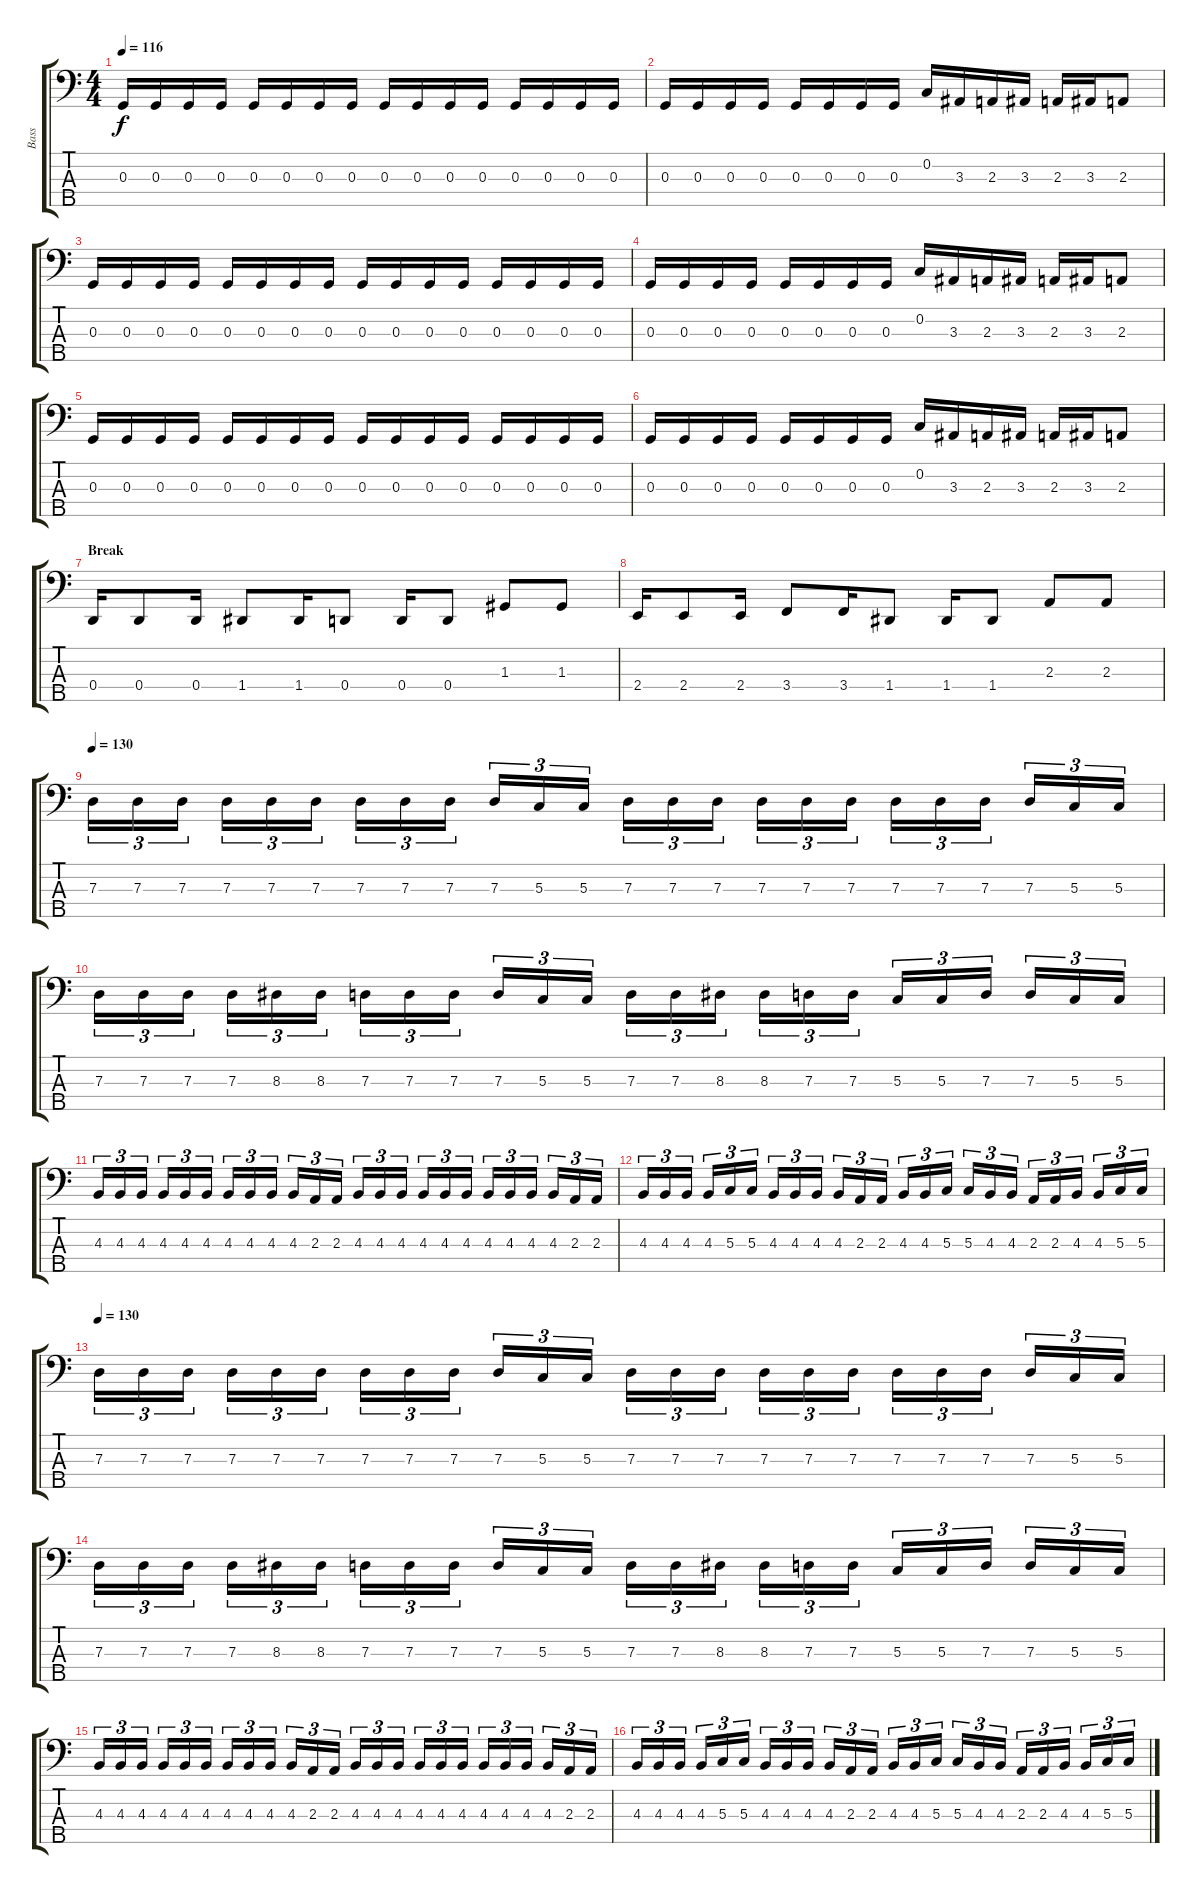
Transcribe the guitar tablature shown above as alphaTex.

\track ("Bass" "Bass") {instrument electricbassfinger}
\staff {score tabs}
\tuning (F2 C2 G1 D1 A0) {hide}
\ts (4 4)
\tempo 116
\clef f4
\ks c
0.3.16{dy f} 0.3.16 0.3.16 0.3.16 0.3.16 0.3.16 0.3.16 0.3.16 0.3.16 0.3.16 0.3.16 0.3.16 0.3.16 0.3.16 0.3.16 0.3.16 |
0.3.16 0.3.16 0.3.16 0.3.16 0.3.16 0.3.16 0.3.16 0.3.16 0.2.16 3.3.16 2.3.16 3.3.16 2.3.16 3.3.16 2.3.8 |
0.3.16 0.3.16 0.3.16 0.3.16 0.3.16 0.3.16 0.3.16 0.3.16 0.3.16 0.3.16 0.3.16 0.3.16 0.3.16 0.3.16 0.3.16 0.3.16 |
0.3.16 0.3.16 0.3.16 0.3.16 0.3.16 0.3.16 0.3.16 0.3.16 0.2.16 3.3.16 2.3.16 3.3.16 2.3.16 3.3.16 2.3.8 |
0.3.16 0.3.16 0.3.16 0.3.16 0.3.16 0.3.16 0.3.16 0.3.16 0.3.16 0.3.16 0.3.16 0.3.16 0.3.16 0.3.16 0.3.16 0.3.16 |
0.3.16 0.3.16 0.3.16 0.3.16 0.3.16 0.3.16 0.3.16 0.3.16 0.2.16 3.3.16 2.3.16 3.3.16 2.3.16 3.3.16 2.3.8 |
\section ("" "Break")
0.4.16 0.4.8 0.4.16 1.4.8 1.4.16 0.4.8 0.4.16 0.4.8 1.3.8 1.3.8 |
2.4.16 2.4.8 2.4.16 3.4.8 3.4.16 1.4.8 1.4.16 1.4.8 2.3.8 2.3.8 |
\tempo 130
7.3.16{tu (3 2)} 7.3.16{tu (3 2)} 7.3.16{tu (3 2)} 7.3.16{tu (3 2)} 7.3.16{tu (3 2)} 7.3.16{tu (3 2)} 7.3.16{tu (3 2)} 7.3.16{tu (3 2)} 7.3.16{tu (3 2)} 7.3.16{tu (3 2)} 5.3.16{tu (3 2)} 5.3.16{tu (3 2)} 7.3.16{tu (3 2)} 7.3.16{tu (3 2)} 7.3.16{tu (3 2)} 7.3.16{tu (3 2)} 7.3.16{tu (3 2)} 7.3.16{tu (3 2)} 7.3.16{tu (3 2)} 7.3.16{tu (3 2)} 7.3.16{tu (3 2)} 7.3.16{tu (3 2)} 5.3.16{tu (3 2)} 5.3.16{tu (3 2)} |
7.3.16{tu (3 2)} 7.3.16{tu (3 2)} 7.3.16{tu (3 2)} 7.3.16{tu (3 2)} 8.3.16{tu (3 2)} 8.3.16{tu (3 2)} 7.3.16{tu (3 2)} 7.3.16{tu (3 2)} 7.3.16{tu (3 2)} 7.3.16{tu (3 2)} 5.3.16{tu (3 2)} 5.3.16{tu (3 2)} 7.3.16{tu (3 2)} 7.3.16{tu (3 2)} 8.3.16{tu (3 2)} 8.3.16{tu (3 2)} 7.3.16{tu (3 2)} 7.3.16{tu (3 2)} 5.3.16{tu (3 2)} 5.3.16{tu (3 2)} 7.3.16{tu (3 2)} 7.3.16{tu (3 2)} 5.3.16{tu (3 2)} 5.3.16{tu (3 2)} |
4.3.16{tu (3 2)} 4.3.16{tu (3 2)} 4.3.16{tu (3 2)} 4.3.16{tu (3 2)} 4.3.16{tu (3 2)} 4.3.16{tu (3 2)} 4.3.16{tu (3 2)} 4.3.16{tu (3 2)} 4.3.16{tu (3 2)} 4.3.16{tu (3 2)} 2.3.16{tu (3 2)} 2.3.16{tu (3 2)} 4.3.16{tu (3 2)} 4.3.16{tu (3 2)} 4.3.16{tu (3 2)} 4.3.16{tu (3 2)} 4.3.16{tu (3 2)} 4.3.16{tu (3 2)} 4.3.16{tu (3 2)} 4.3.16{tu (3 2)} 4.3.16{tu (3 2)} 4.3.16{tu (3 2)} 2.3.16{tu (3 2)} 2.3.16{tu (3 2)} |
4.3.16{tu (3 2)} 4.3.16{tu (3 2)} 4.3.16{tu (3 2)} 4.3.16{tu (3 2)} 5.3.16{tu (3 2)} 5.3.16{tu (3 2)} 4.3.16{tu (3 2)} 4.3.16{tu (3 2)} 4.3.16{tu (3 2)} 4.3.16{tu (3 2)} 2.3.16{tu (3 2)} 2.3.16{tu (3 2)} 4.3.16{tu (3 2)} 4.3.16{tu (3 2)} 5.3.16{tu (3 2)} 5.3.16{tu (3 2)} 4.3.16{tu (3 2)} 4.3.16{tu (3 2)} 2.3.16{tu (3 2)} 2.3.16{tu (3 2)} 4.3.16{tu (3 2)} 4.3.16{tu (3 2)} 5.3.16{tu (3 2)} 5.3.16{tu (3 2)} |
\tempo 130
7.3.16{tu (3 2)} 7.3.16{tu (3 2)} 7.3.16{tu (3 2)} 7.3.16{tu (3 2)} 7.3.16{tu (3 2)} 7.3.16{tu (3 2)} 7.3.16{tu (3 2)} 7.3.16{tu (3 2)} 7.3.16{tu (3 2)} 7.3.16{tu (3 2)} 5.3.16{tu (3 2)} 5.3.16{tu (3 2)} 7.3.16{tu (3 2)} 7.3.16{tu (3 2)} 7.3.16{tu (3 2)} 7.3.16{tu (3 2)} 7.3.16{tu (3 2)} 7.3.16{tu (3 2)} 7.3.16{tu (3 2)} 7.3.16{tu (3 2)} 7.3.16{tu (3 2)} 7.3.16{tu (3 2)} 5.3.16{tu (3 2)} 5.3.16{tu (3 2)} |
7.3.16{tu (3 2)} 7.3.16{tu (3 2)} 7.3.16{tu (3 2)} 7.3.16{tu (3 2)} 8.3.16{tu (3 2)} 8.3.16{tu (3 2)} 7.3.16{tu (3 2)} 7.3.16{tu (3 2)} 7.3.16{tu (3 2)} 7.3.16{tu (3 2)} 5.3.16{tu (3 2)} 5.3.16{tu (3 2)} 7.3.16{tu (3 2)} 7.3.16{tu (3 2)} 8.3.16{tu (3 2)} 8.3.16{tu (3 2)} 7.3.16{tu (3 2)} 7.3.16{tu (3 2)} 5.3.16{tu (3 2)} 5.3.16{tu (3 2)} 7.3.16{tu (3 2)} 7.3.16{tu (3 2)} 5.3.16{tu (3 2)} 5.3.16{tu (3 2)} |
4.3.16{tu (3 2)} 4.3.16{tu (3 2)} 4.3.16{tu (3 2)} 4.3.16{tu (3 2)} 4.3.16{tu (3 2)} 4.3.16{tu (3 2)} 4.3.16{tu (3 2)} 4.3.16{tu (3 2)} 4.3.16{tu (3 2)} 4.3.16{tu (3 2)} 2.3.16{tu (3 2)} 2.3.16{tu (3 2)} 4.3.16{tu (3 2)} 4.3.16{tu (3 2)} 4.3.16{tu (3 2)} 4.3.16{tu (3 2)} 4.3.16{tu (3 2)} 4.3.16{tu (3 2)} 4.3.16{tu (3 2)} 4.3.16{tu (3 2)} 4.3.16{tu (3 2)} 4.3.16{tu (3 2)} 2.3.16{tu (3 2)} 2.3.16{tu (3 2)} |
4.3.16{tu (3 2)} 4.3.16{tu (3 2)} 4.3.16{tu (3 2)} 4.3.16{tu (3 2)} 5.3.16{tu (3 2)} 5.3.16{tu (3 2)} 4.3.16{tu (3 2)} 4.3.16{tu (3 2)} 4.3.16{tu (3 2)} 4.3.16{tu (3 2)} 2.3.16{tu (3 2)} 2.3.16{tu (3 2)} 4.3.16{tu (3 2)} 4.3.16{tu (3 2)} 5.3.16{tu (3 2)} 5.3.16{tu (3 2)} 4.3.16{tu (3 2)} 4.3.16{tu (3 2)} 2.3.16{tu (3 2)} 2.3.16{tu (3 2)} 4.3.16{tu (3 2)} 4.3.16{tu (3 2)} 5.3.16{tu (3 2)} 5.3.16{tu (3 2)}
